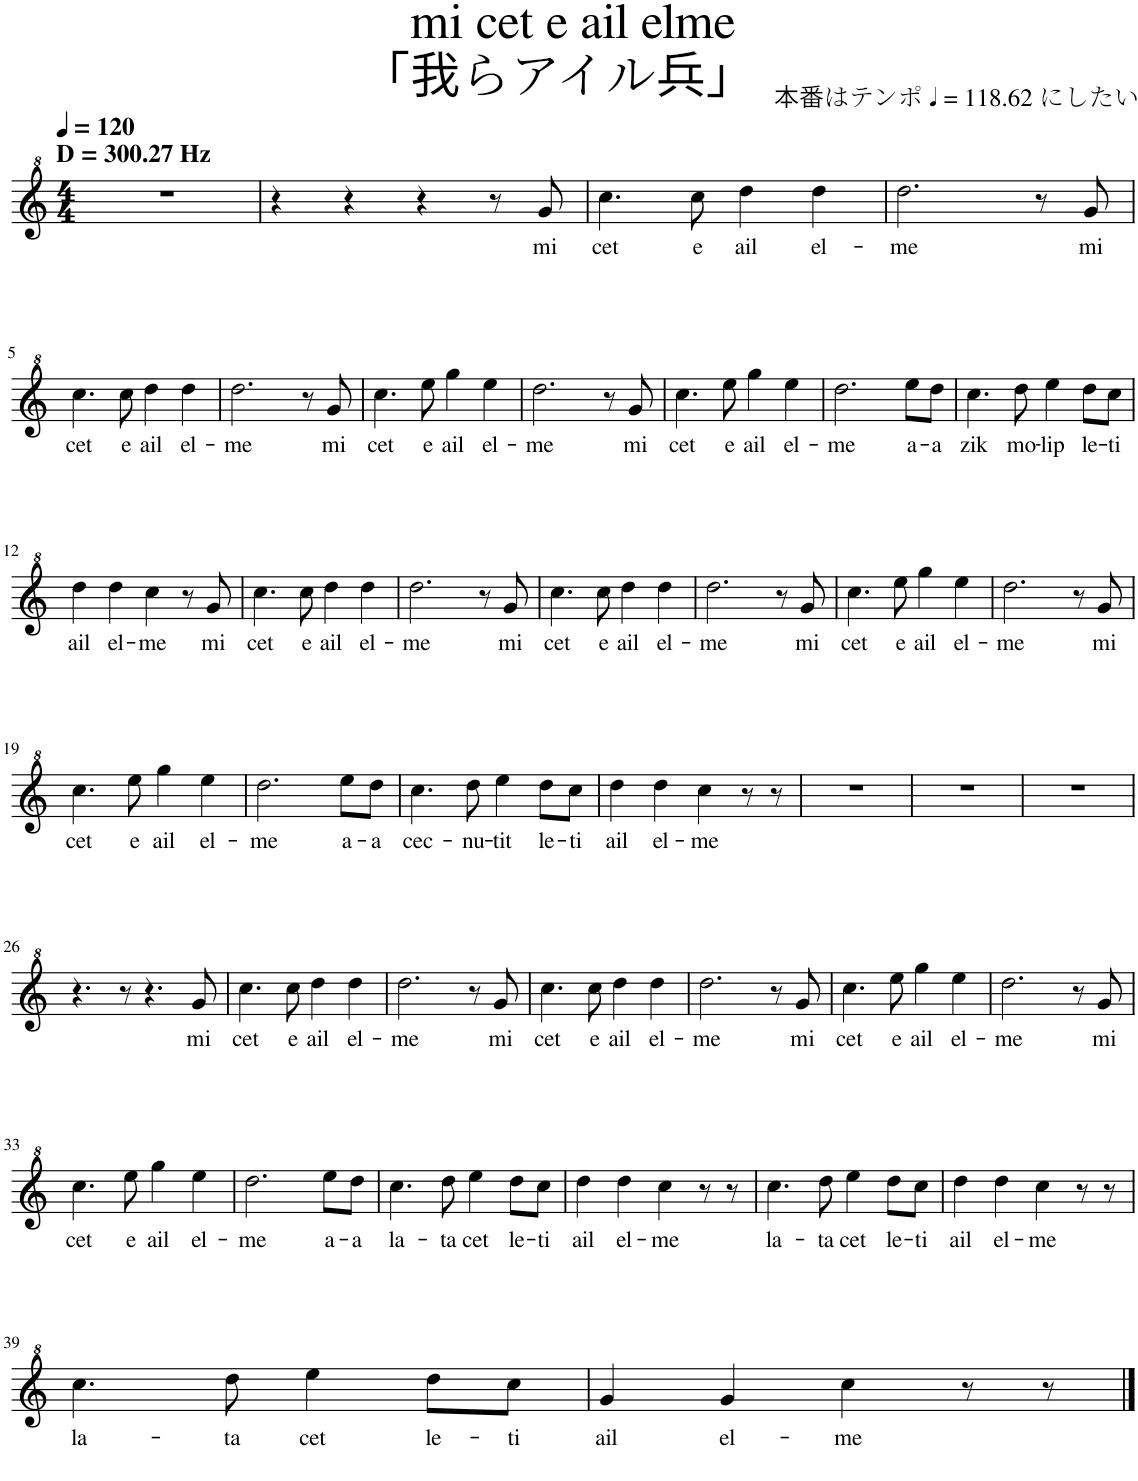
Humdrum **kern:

**kern	**text
*part1	*part1
*staff1	*staff1
*I"C Tin Whistle	*
*I'C Tin Wh.	*
*clefG^2	*
*k[]	*
*M4/4	*
*MM120	*
=1	=1
!LO:TX:a:t=D = 300.27 Hz	!
1r	.
=2	=2
4r	.
4r	.
4r	.
8r	.
!	!LO:LY:b
8gg/	mi
=3	=3
!	!LO:LY:b
4.ccc\	cet
!	!LO:LY:b
8ccc\	e
!	!LO:LY:b
4ddd\	ail
!	!LO:LY:b
4ddd\	el-
=4	=4
!	!LO:LY:b
2.ddd\	-me
8r	.
!	!LO:LY:b
8gg/	mi
!!LO:LB:g=z
=5	=5
!	!LO:LY:b
4.ccc\	cet
!	!LO:LY:b
8ccc\	e
!	!LO:LY:b
4ddd\	ail
!	!LO:LY:b
4ddd\	el-
=6	=6
!	!LO:LY:b
2.ddd\	-me
8r	.
!	!LO:LY:b
8gg/	mi
=7	=7
!	!LO:LY:b
4.ccc\	cet
!	!LO:LY:b
8eee\	e
!	!LO:LY:b
4ggg\	ail
!	!LO:LY:b
4eee\	el-
=8	=8
!	!LO:LY:b
2.ddd\	-me
8r	.
!	!LO:LY:b
8gg/	mi
=9	=9
!	!LO:LY:b
4.ccc\	cet
!	!LO:LY:b
8eee\	e
!	!LO:LY:b
4ggg\	ail
!	!LO:LY:b
4eee\	el-
=10	=10
!	!LO:LY:b
2.ddd\	-me
!	!LO:LY:b
8eee\L	a-
!	!LO:LY:b
8ddd\J	-a
=11	=11
!	!LO:LY:b
4.ccc\	zik
!	!LO:LY:b
8ddd\	mo-
!	!LO:LY:b
4eee\	-lip
!	!LO:LY:b
8ddd\L	le-
!	!LO:LY:b
8ccc\J	-ti
!!LO:LB:g=z
=12	=12
!	!LO:LY:b
4ddd\	ail
!	!LO:LY:b
4ddd\	el-
!	!LO:LY:b
4ccc\	-me
8r	.
!	!LO:LY:b
8gg/	mi
=13	=13
!	!LO:LY:b
4.ccc\	cet
!	!LO:LY:b
8ccc\	e
!	!LO:LY:b
4ddd\	ail
!	!LO:LY:b
4ddd\	el-
=14	=14
!	!LO:LY:b
2.ddd\	-me
8r	.
!	!LO:LY:b
8gg/	mi
=15	=15
!	!LO:LY:b
4.ccc\	cet
!	!LO:LY:b
8ccc\	e
!	!LO:LY:b
4ddd\	ail
!	!LO:LY:b
4ddd\	el-
=16	=16
!	!LO:LY:b
2.ddd\	-me
8r	.
!	!LO:LY:b
8gg/	mi
=17	=17
!	!LO:LY:b
4.ccc\	cet
!	!LO:LY:b
8eee\	e
!	!LO:LY:b
4ggg\	ail
!	!LO:LY:b
4eee\	el-
=18	=18
!	!LO:LY:b
2.ddd\	-me
8r	.
!	!LO:LY:b
8gg/	mi
!!LO:LB:g=z
=19	=19
!	!LO:LY:b
4.ccc\	cet
!	!LO:LY:b
8eee\	e
!	!LO:LY:b
4ggg\	ail
!	!LO:LY:b
4eee\	el-
=20	=20
!	!LO:LY:b
2.ddd\	-me
!	!LO:LY:b
8eee\L	a-
!	!LO:LY:b
8ddd\J	-a
=21	=21
!	!LO:LY:b
4.ccc\	cec-
!	!LO:LY:b
8ddd\	-nu-
!	!LO:LY:b
4eee\	-tit
!	!LO:LY:b
8ddd\L	le-
!	!LO:LY:b
8ccc\J	-ti
=22	=22
!	!LO:LY:b
4ddd\	ail
!	!LO:LY:b
4ddd\	el-
!	!LO:LY:b
4ccc\	-me
8r	.
8r	.
=23	=23
1r	.
=24	=24
1r	.
=25	=25
1r	.
!!LO:LB:g=z
=26	=26
4.r	.
8r	.
4.r	.
!	!LO:LY:b
8gg/	mi
=27	=27
!	!LO:LY:b
4.ccc\	cet
!	!LO:LY:b
8ccc\	e
!	!LO:LY:b
4ddd\	ail
!	!LO:LY:b
4ddd\	el-
=28	=28
!	!LO:LY:b
2.ddd\	-me
8r	.
!	!LO:LY:b
8gg/	mi
=29	=29
!	!LO:LY:b
4.ccc\	cet
!	!LO:LY:b
8ccc\	e
!	!LO:LY:b
4ddd\	ail
!	!LO:LY:b
4ddd\	el-
=30	=30
!	!LO:LY:b
2.ddd\	-me
8r	.
!	!LO:LY:b
8gg/	mi
=31	=31
!	!LO:LY:b
4.ccc\	cet
!	!LO:LY:b
8eee\	e
!	!LO:LY:b
4ggg\	ail
!	!LO:LY:b
4eee\	el-
=32	=32
!	!LO:LY:b
2.ddd\	-me
8r	.
!	!LO:LY:b
8gg/	mi
!!LO:LB:g=z
=33	=33
!	!LO:LY:b
4.ccc\	cet
!	!LO:LY:b
8eee\	e
!	!LO:LY:b
4ggg\	ail
!	!LO:LY:b
4eee\	el-
=34	=34
!	!LO:LY:b
2.ddd\	-me
!	!LO:LY:b
8eee\L	a-
!	!LO:LY:b
8ddd\J	-a
=35	=35
!	!LO:LY:b
4.ccc\	la-
!	!LO:LY:b
8ddd\	-ta
!	!LO:LY:b
4eee\	cet
!	!LO:LY:b
8ddd\L	le-
!	!LO:LY:b
8ccc\J	-ti
=36	=36
!	!LO:LY:b
4ddd\	ail
!	!LO:LY:b
4ddd\	el-
!	!LO:LY:b
4ccc\	-me
8r	.
8r	.
=37	=37
!	!LO:LY:b
4.ccc\	la-
!	!LO:LY:b
8ddd\	-ta
!	!LO:LY:b
4eee\	cet
!	!LO:LY:b
8ddd\L	le-
!	!LO:LY:b
8ccc\J	-ti
=38	=38
!	!LO:LY:b
4ddd\	ail
!	!LO:LY:b
4ddd\	el-
!	!LO:LY:b
4ccc\	-me
8r	.
8r	.
!!LO:LB:g=z
=39	=39
!	!LO:LY:b
4.ccc\	la-
!	!LO:LY:b
8ddd\	-ta
!	!LO:LY:b
4eee\	cet
!	!LO:LY:b
8ddd\L	le-
!	!LO:LY:b
8ccc\J	-ti
=40	=40
!	!LO:LY:b
4gg/	ail
!	!LO:LY:b
4gg/	el-
!	!LO:LY:b
4ccc\	-me
8r	.
8r	.
==	==
*-	*-
